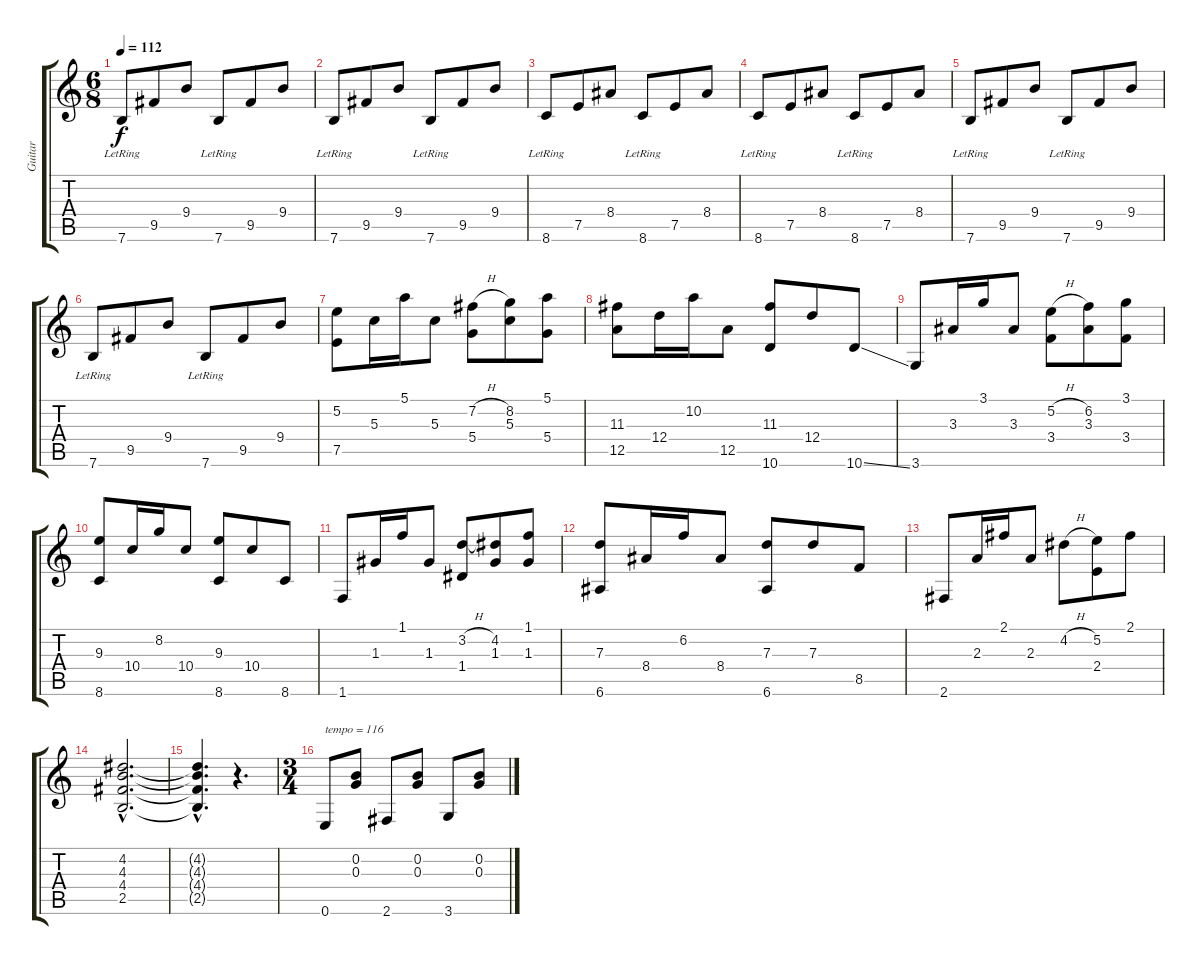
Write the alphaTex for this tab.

\track ("Guitar" "Guitar") {instrument electricguitarjazz}
\staff {score tabs}
\tuning (E4 B3 G3 D3 A2 E2) {hide}
\ts (6 8)
\tempo 112
\clef g2
\ks c
7.6{lr}.8{dy f} 9.5.8 9.4.8 7.6{lr}.8 9.5.8 9.4.8 |
7.6{lr}.8 9.5.8 9.4.8 7.6{lr}.8 9.5.8 9.4.8 |
8.6{lr}.8 7.5.8 8.4.8 8.6{lr}.8 7.5.8 8.4.8 |
8.6{lr}.8 7.5.8 8.4.8 8.6{lr}.8 7.5.8 8.4.8 |
7.6{lr}.8 9.5.8 9.4.8 7.6{lr}.8 9.5.8 9.4.8 |
7.6{lr}.8 9.5.8 9.4.8 7.6{lr}.8 9.5.8 9.4.8 |
(5.2 7.5).8 5.3.16 5.1.16 5.3.8 (7.2{h} 5.4).8 (8.2 5.3).8 (5.1 5.4).8 |
(11.3 12.5).8 12.4.16 10.2.16 12.5.8 (11.3 10.6).8 12.4.8 10.6{ss}.8 |
3.6.8 3.3.16 3.1.16 3.3.8 (5.2{h} 3.4).8 (6.2 3.3).8 (3.1 3.4).8 |
(9.3 8.6).8 10.4.16 8.2.16 10.4.8 (9.3 8.6).8 10.4.8 8.6.8 |
1.6.8 1.3.16 1.1.16 1.3.8 (3.2{h} 1.4).8 (4.2 1.3).8 (1.1 1.3).8 |
(7.3 6.6).8 8.4.16 6.2.16 8.4.8 (7.3 6.6).8 7.3.8 8.5.8 |
2.6.8 2.3.16 2.1.16 2.3.8 4.2{h}.8 (5.2 2.4).8 2.1.8 |
(4.2{hac} 4.3{hac} 4.4{hac} 2.5{hac}).2{d} |
(4.2{hac t} 4.3{hac t} 4.4{hac t} 2.5{hac t}).4{d} r.4{d} |
\ts (3 4)
0.6.8{txt "tempo = 116"} (0.2 0.3).8 2.6.8 (0.2 0.3).8 3.6.8 (0.2 0.3).8
